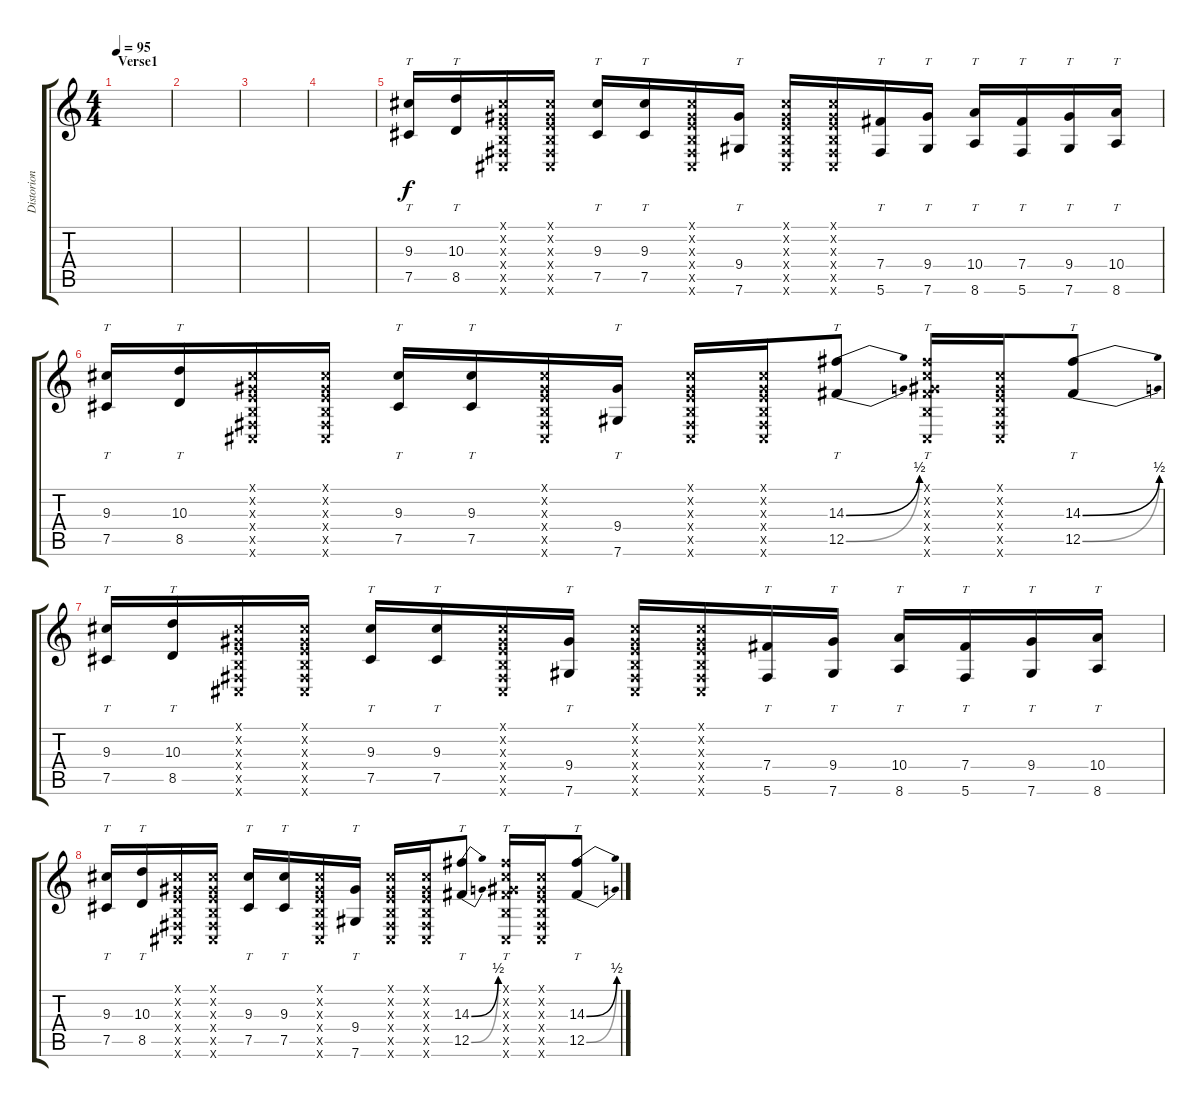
\track ("Distorion Guitar" "Distorion ") {instrument distortionguitar}
\staff {score tabs}
\tuning (Db4 Ab3 E3 B2 Gb2 Db2) {hide}
\ts (4 4)
\section ("" "Verse1")
\tempo 95
\clef g2
\ks c
|
|
|
|
(9.3 7.5).16{tt} (10.3 8.5).16{tt} (0.1{x} 0.2{x} 0.3{x} 0.4{x} 0.5{x} 0.6{x}).16 (0.1{x} 0.2{x} 0.3{x} 0.4{x} 0.5{x} 0.6{x}).16 (9.3 7.5).16{tt} (9.3 7.5).16{tt} (0.1{x} 0.2{x} 0.3{x} 0.4{x} 0.5{x} 0.6{x}).16 (9.4 7.6).16{tt} (0.1{x} 0.2{x} 0.3{x} 0.4{x} 0.5{x} 0.6{x}).16 (0.1{x} 0.2{x} 0.3{x} 0.4{x} 0.5{x} 0.6{x}).16 (7.4 5.6).16{tt} (9.4 7.6).16{tt} (10.4 8.6).16{tt} (7.4 5.6).16{tt} (9.4 7.6).16{tt} (10.4 8.6).16{tt} |
(9.3 7.5).16{tt} (10.3 8.5).16{tt} (0.1{x} 0.2{x} 0.3{x} 0.4{x} 0.5{x} 0.6{x}).16 (0.1{x} 0.2{x} 0.3{x} 0.4{x} 0.5{x} 0.6{x}).16 (9.3 7.5).16{tt} (9.3 7.5).16{tt} (0.1{x} 0.2{x} 0.3{x} 0.4{x} 0.5{x} 0.6{x}).16 (9.4 7.6).16{tt} (0.1{x} 0.2{x} 0.3{x} 0.4{x} 0.5{x} 0.6{x}).16 (0.1{x} 0.2{x} 0.3{x} 0.4{x} 0.5{x} 0.6{x}).16 (14.3{be (bend 0 0 60 2)} 12.5{be (bend 0 0 60 2)}).8{tt} (0.1{x} 0.2{x} 14.3{x} 0.4{x} 12.5{x} 0.6{x}).16{tt} (0.1{x} 0.2{x} 0.3{x} 0.4{x} 0.5{x} 0.6{x}).16 (14.3{be (bend 0 0 60 2)} 12.5{be (bend 0 0 60 2)}).8{tt} |
(9.3 7.5).16{tt} (10.3 8.5).16{tt} (0.1{x} 0.2{x} 0.3{x} 0.4{x} 0.5{x} 0.6{x}).16 (0.1{x} 0.2{x} 0.3{x} 0.4{x} 0.5{x} 0.6{x}).16 (9.3 7.5).16{tt} (9.3 7.5).16{tt} (0.1{x} 0.2{x} 0.3{x} 0.4{x} 0.5{x} 0.6{x}).16 (9.4 7.6).16{tt} (0.1{x} 0.2{x} 0.3{x} 0.4{x} 0.5{x} 0.6{x}).16 (0.1{x} 0.2{x} 0.3{x} 0.4{x} 0.5{x} 0.6{x}).16 (7.4 5.6).16{tt} (9.4 7.6).16{tt} (10.4 8.6).16{tt} (7.4 5.6).16{tt} (9.4 7.6).16{tt} (10.4 8.6).16{tt} |
(9.3 7.5).16{tt} (10.3 8.5).16{tt} (0.1{x} 0.2{x} 0.3{x} 0.4{x} 0.5{x} 0.6{x}).16 (0.1{x} 0.2{x} 0.3{x} 0.4{x} 0.5{x} 0.6{x}).16 (9.3 7.5).16{tt} (9.3 7.5).16{tt} (0.1{x} 0.2{x} 0.3{x} 0.4{x} 0.5{x} 0.6{x}).16 (9.4 7.6).16{tt} (0.1{x} 0.2{x} 0.3{x} 0.4{x} 0.5{x} 0.6{x}).16 (0.1{x} 0.2{x} 0.3{x} 0.4{x} 0.5{x} 0.6{x}).16 (14.3{be (bend 0 0 60 2)} 12.5{be (bend 0 0 60 2)}).8{tt} (0.1{x} 0.2{x} 14.3{x} 0.4{x} 12.5{x} 0.6{x}).16{tt} (0.1{x} 0.2{x} 0.3{x} 0.4{x} 0.5{x} 0.6{x}).16 (14.3{be (bend 0 0 60 2)} 12.5{be (bend 0 0 60 2)}).8{tt}
